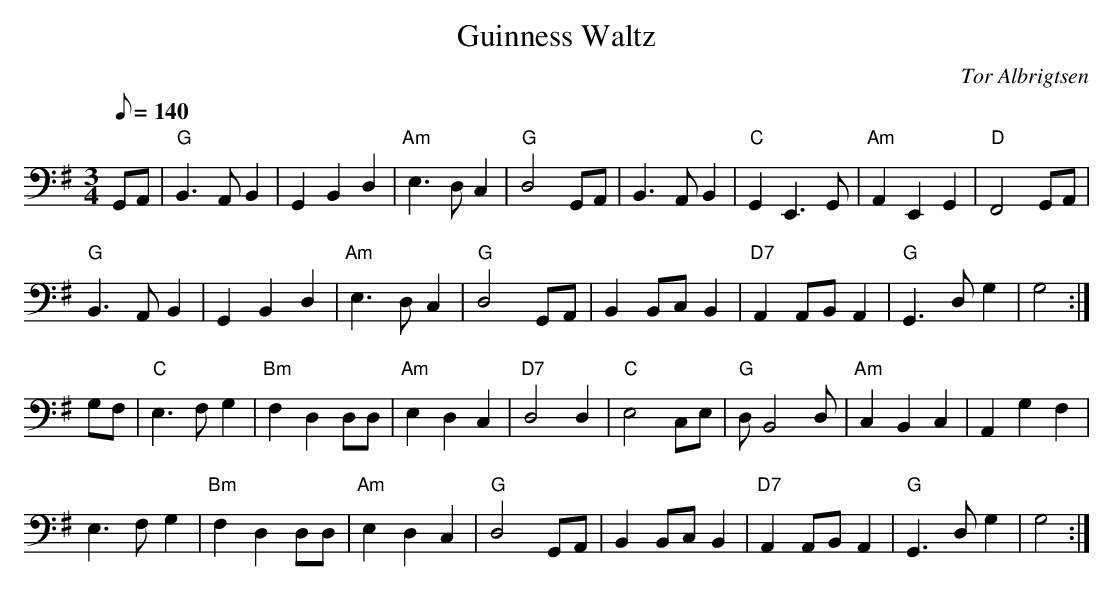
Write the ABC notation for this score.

X:1
T:Guinness Waltz
M:3/4
L:1/8
Q:140
C:Tor Albrigtsen
K:G clef=bass middle=d
GA |\
"G" B3 A B2 | G2 B2 d2 | "Am" e3 d c2 | "G" d4 GA |\
B3 A B2 | "C" G2 E3 G | "Am" A2 E2 G2 | "D" F4 GA |
"G" B3 A B2 | G2 B2 d2 | "Am" e3 d c2 | "G" d4 GA |\
B2 Bc B2 | "D7" A2 AB A2 | "G" G3 d g2 | g4 :|
gf |\
"C" e3 f g2 | "Bm" f2 d2 dd | "Am" e2 d2 c2 | "D7" d4 d2 |\
"C" e4 ce | "G" d B4 d | "Am" c2  B2 c2 | A2 g2 f2 |
e3 f g2 | "Bm" f2 d2 dd | "Am" e2 d2 c2 | "G" d4 GA |\
B2 Bc B2 | "D7" A2 AB A2 | "G" G3 d g2 | g4 :|
